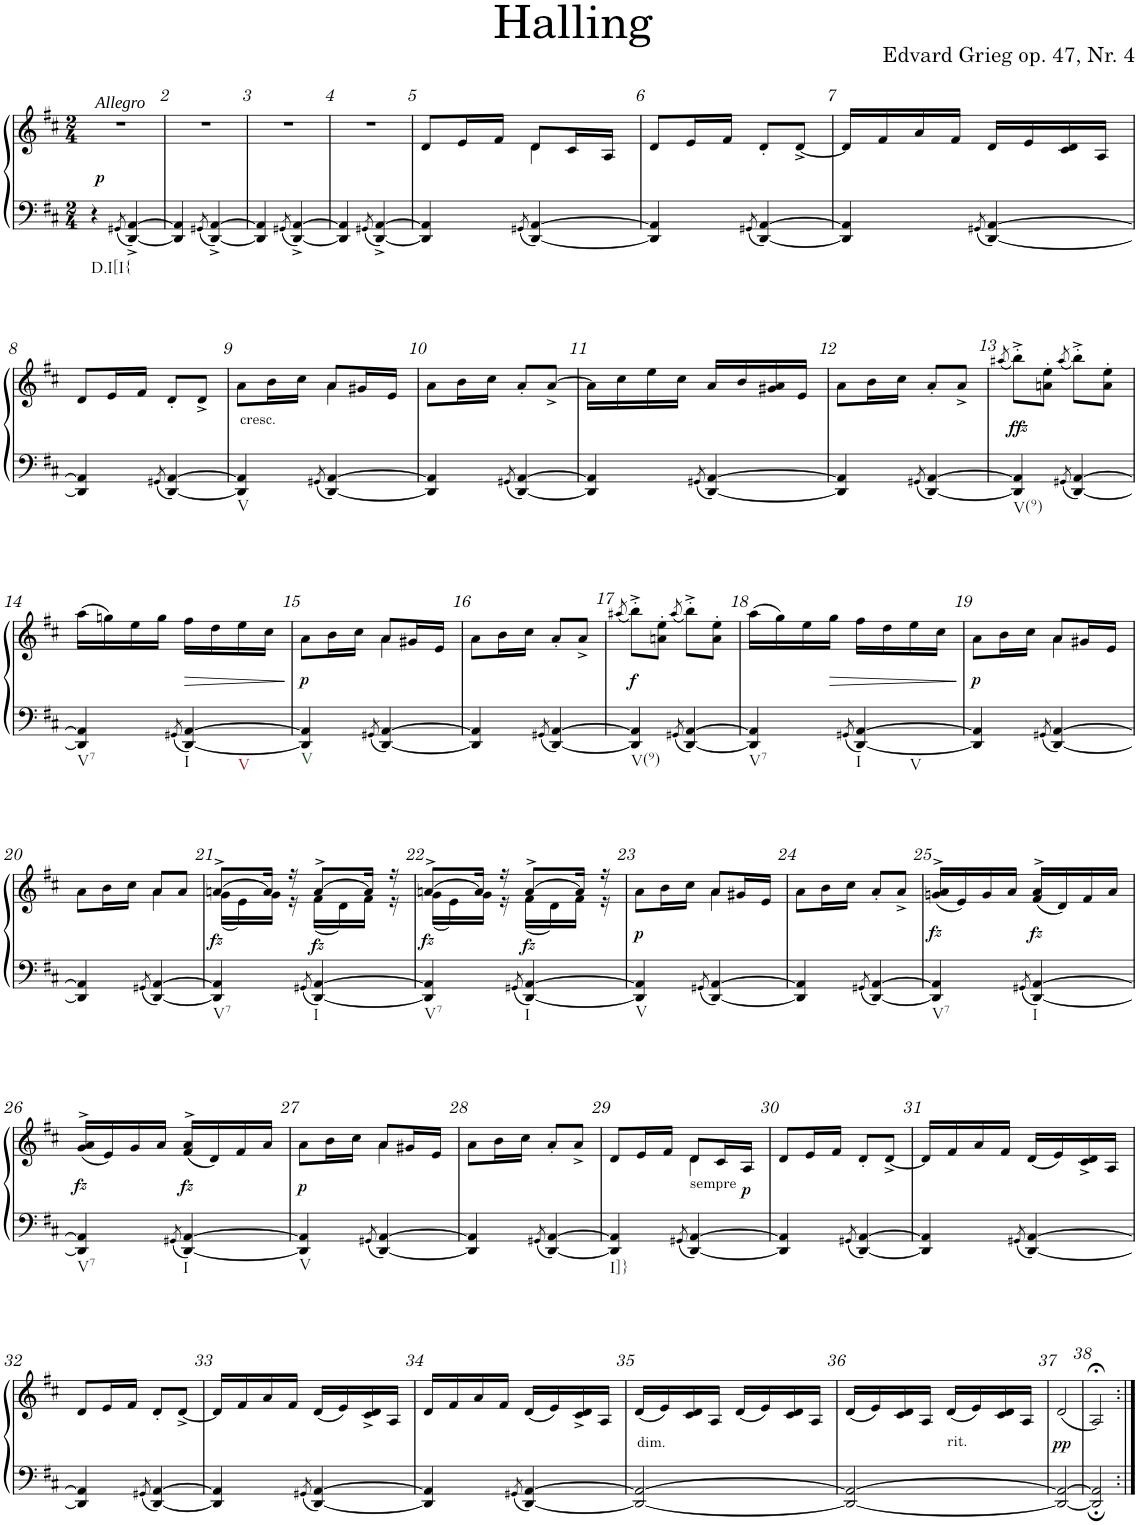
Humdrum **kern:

**kern	**kern	**dynam
*part1	*part1	*part1
*staff2	*staff1	*staff1/2
*I"Klavier linke Hand	*	*
*clefF4	*clefG2	*
*k[f#c#]	*k[f#c#]	*
*M2/4	*M2/4	*
=1	=1	=1
!	!LO:TX:a:i:t=Allegro	!
!LO:TX:b:t=D.I[I{	!	!
!	!	!LO:DY:a=2
4r	2r	p
8qGG#X/	.	.
[4DD/^ [4AA/^	.	.
=2	=2	=2
4DD/] 4AA/]	2r	.
8qGG#X/	.	.
[4DD/^ [4AA/^	.	.
=3	=3	=3
4DD/] 4AA/]	2r	.
8qGG#X/	.	.
[4DD/^ [4AA/^	.	.
=4	=4	=4
4DD/] 4AA/]	2r	.
8qGG#X/	.	.
[4DD/^ [4AA/^	.	.
=5	=5	=5
*	*^	*
4DD/] 4AA/]	8d/L	4ryy	.
.	16e/L	.	.
.	16f#/JJ	.	.
8qGG#X/	.	.	.
[4DD/ [4AA/	8d/L	4d\	.
.	16c#/L	.	.
.	16A/JJ	.	.
*	*v	*v	*
=6	=6	=6
4DD/] 4AA/]	8d/L	.
.	16e/L	.
.	16f#/JJ	.
8qGG#X/	.	.
[4DD/ [4AA/	8d'/L	.
.	[8d^/J	.
=7	=7	=7
4DD/] 4AA/]	16d/LL]	.
.	16f#/	.
.	16a/	.
.	16f#/JJ	.
8qGG#X/	.	.
[4DD/ [4AA/	16d/LL	.
.	16e/	.
.	16c#/ 16d/	.
.	16A/JJ	.
!!LO:LB:g=z
=8	=8	=8
4DD/] 4AA/]	8d/L	.
.	16e/L	.
.	16f#/JJ	.
8qGG#X/	.	.
[4DD/ [4AA/	8d'/L	.
.	8d^/J	.
=9	=9	=9
*	*^	*
!	!LO:TX:b:t=cresc.	!	!
!LO:TX:b:t=V	!	!	!
4DD/] 4AA/]	8a\L	4ryy	.
.	16b\L	.	.
.	16cc#\JJ	.	.
8qGG#X/	.	.	.
[4DD/ [4AA/	8a/L	4a\	.
.	16g#X/L	.	.
.	16e/JJ	.	.
*	*v	*v	*
=10	=10	=10
4DD/] 4AA/]	8a\L	.
.	16b\L	.
.	16cc#\JJ	.
8qGG#X/	.	.
[4DD/ [4AA/	8a'/L	.
.	[8a^/J	.
=11	=11	=11
4DD/] 4AA/]	16a\LL]	.
.	16cc#\	.
.	16ee\	.
.	16cc#\JJ	.
8qGG#X/	.	.
[4DD/ [4AA/	16a/LL	.
.	16b/	.
.	16g#X/ 16a/	.
.	16e/JJ	.
=12	=12	=12
4DD/] 4AA/]	8a\L	.
.	16b\L	.
.	16cc#\JJ	.
8qGG#X/	.	.
[4DD/ [4AA/	8a'/L	.
.	8a^/J	.
=13	=13	=13
.	(8qaa#X/	.
!LO:TX:b:t=V(9)	!	!
!	!	!LO:DY:b
4DD/] 4AA/]	8bb'^\L)	other-dynamics
.	8an\' 8ee\'J	.
8qGG#X/	(8qaa#/	.
[4DD/ [4AA/	8bb'^\L)	.
.	8a\' 8ee\'J	.
!!LO:LB:g=z
=14	=14	=14
!LO:TX:b:t=V7	!	!
4DD/] 4AA/]	(16aa\LL	.
.	16ggn\)	.
.	16ee\	.
.	16gg\JJ	.
8qGG#X/	.	.
!LO:TX:b:t=I	!	!
!LO:TX:b:t=V	!	!
!	!	!LO:HP:b
[4DD/ [4AA/	16ff#\LL	>
.	16dd\	.
.	16ee\	.
.	16cc#\JJ	.
.	.	]
=15	=15	=15
*	*^	*
!LO:TX:b:t=V	!	!	!
!	!	!	!LO:DY:b
4DD/] 4AA/]	8a\L	4ryy	p
.	16b\L	.	.
.	16cc#\JJ	.	.
8qGG#X/	.	.	.
[4DD/ [4AA/	8a/L	4a\	.
.	16g#X/L	.	.
.	16e/JJ	.	.
*	*v	*v	*
=16	=16	=16
4DD/] 4AA/]	8a\L	.
.	16b\L	.
.	16cc#\JJ	.
8qGG#X/	.	.
[4DD/ [4AA/	8a'/L	.
.	8a^/J	.
=17	=17	=17
.	(8qaa#X/	.
!LO:TX:b:t=V(9)	!	!
!	!	!LO:DY:b
4DD/] 4AA/]	8bb'^\L)	f
.	8an\' 8ee\'J	.
8qGG#X/	(8qaa#/	.
[4DD/ [4AA/	8bb'^\L)	.
.	8a\' 8ee\'J	.
=18	=18	=18
!LO:TX:b:t=V7	!	!
4DD/] 4AA/]	(16aa\LL	.
.	16gg\)	.
.	16ee\	.
!	!	!LO:HP:b
.	16gg\JJ	>
8qGG#X/	.	.
!LO:TX:b:t=I	!	!
!LO:TX:b:t=V	!	!
[4DD/ [4AA/	16ff#\LL	.
.	16dd\	.
.	16ee\	.
.	16cc#\JJ	.
.	.	]
=19	=19	=19
*	*^	*
!	!	!	!LO:DY:b
4DD/] 4AA/]	8a\L	4ryy	p
.	16b\L	.	.
.	16cc#\JJ	.	.
8qGG#X/	.	.	.
[4DD/ [4AA/	8a/L	4a\	.
.	16g#X/L	.	.
.	16e/JJ	.	.
!!LO:LB:g=z	!!
=20	=20	=20	=20
4DD/] 4AA/]	8a\L	4ryy	.
.	16b\L	.	.
.	16cc#\JJ	.	.
8qGG#X/	.	.	.
[4DD/ [4AA/	8a/L	4a\	.
.	8a/J	.	.
=21	=21	=21	=21
!LO:TX:b:t=V7	!	!	!
!	!	!	!LO:DY:b
4DD/] 4AA/]	[8an^/L	(16g\LL	fz
.	.	16e\)	.
.	16a/Jk]	16g\JJ	.
.	16r	16r	.
8qGG#X/	.	.	.
!LO:TX:b:t=I	!	!	!
!	!	!	!LO:DY:b
[4DD/ [4AA/	[8a^/L	(16f#\LL	fz
.	.	16d\)	.
.	16a/Jk]	16f#\JJ	.
.	16r	16r	.
=22	=22	=22	=22
!LO:TX:b:t=V7	!	!	!
!	!	!	!LO:DY:b
4DD/] 4AA/]	[8an^/L	(16g\LL	fz
.	.	16e\)	.
.	16a/Jk]	16g\JJ	.
.	16r	16r	.
8qGG#X/	.	.	.
!LO:TX:b:t=I	!	!	!
!	!	!	!LO:DY:b
[4DD/ [4AA/	[8a^/L	(16f#\LL	fz
.	.	16d\)	.
.	16a/Jk]	16f#\JJ	.
.	16r	16r	.
=23	=23	=23	=23
!LO:TX:b:t=V	!	!	!
!	!	!	!LO:DY:b
4DD/] 4AA/]	8a\L	4ryy	p
.	16b\L	.	.
.	16cc#\JJ	.	.
8qGG#X/	.	.	.
[4DD/ [4AA/	8a/L	4a\	.
.	16g#X/L	.	.
.	16e/JJ	.	.
*	*v	*v	*
=24	=24	=24
4DD/] 4AA/]	8a\L	.
.	16b\L	.
.	16cc#\JJ	.
8qGG#X/	.	.
[4DD/ [4AA/	8a'/L	.
.	8a^/J	.
=25	=25	=25
!LO:TX:b:t=V7	!	!
!	!	!LO:DY:b
4DD/] 4AA/]	(16gn/^> 16a/^>LL	fz
.	16e/)	.
.	16g/	.
.	16a/JJ	.
8qGG#X/	.	.
!LO:TX:b:t=I	!	!
!	!	!LO:DY:b
[4DD/ [4AA/	(16f#/^> 16a/^>LL	fz
.	16d/)	.
.	16f#/	.
.	16a/JJ	.
!!LO:LB:g=z
=26	=26	=26
!LO:TX:b:t=V7	!	!
!	!	!LO:DY:b
4DD/] 4AA/]	(16g/^> 16a/^>LL	fz
.	16e/)	.
.	16g/	.
.	16a/JJ	.
8qGG#X/	.	.
!LO:TX:b:t=I	!	!
!	!	!LO:DY:b
[4DD/ [4AA/	(16f#/^> 16a/^>LL	fz
.	16d/)	.
.	16f#/	.
.	16a/JJ	.
=27	=27	=27
*	*^	*
!LO:TX:b:t=V	!	!	!
!	!	!	!LO:DY:b
4DD/] 4AA/]	8a\L	4ryy	p
.	16b\L	.	.
.	16cc#\JJ	.	.
8qGG#X/	.	.	.
[4DD/ [4AA/	8a/L	4a\	.
.	16g#X/L	.	.
.	16e/JJ	.	.
*	*v	*v	*
=28	=28	=28
4DD/] 4AA/]	8a\L	.
.	16b\L	.
.	16cc#\JJ	.
8qGG#X/	.	.
[4DD/ [4AA/	8a'/L	.
.	8a^/J	.
=29	=29	=29
*	*^	*
!LO:TX:b:t=I]}	!	!	!
4DD/] 4AA/]	8d/L	4ryy	.
.	16e/L	.	.
.	16f#/JJ	.	.
8qGG#X/	.	.	.
!	!LO:TX:b:t=sempre	!	!
[4DD/ [4AA/	8d/L	4d\	.
.	16c#/L	.	.
!	!	!	!LO:DY:b
.	16A/JJ	.	p
*	*v	*v	*
=30	=30	=30
4DD/] 4AA/]	8d/L	.
.	16e/L	.
.	16f#/JJ	.
8qGG#X/	.	.
[4DD/ [4AA/	8d'/L	.
.	[8d^/J	.
=31	=31	=31
4DD/] 4AA/]	16d/LL]	.
.	16f#/	.
.	16a/	.
.	16f#/JJ	.
8qGG#X/	.	.
[4DD/ [4AA/	(16d/LL	.
.	16e/)	.
.	16c#/^ 16d/^	.
.	16A/JJ	.
!!LO:LB:g=z
=32	=32	=32
4DD/] 4AA/]	8d/L	.
.	16e/L	.
.	16f#/JJ	.
8qGG#X/	.	.
[4DD/ [4AA/	8d'/L	.
.	[8d^/J	.
=33	=33	=33
4DD/] 4AA/]	16d/LL]	.
.	16f#/	.
.	16a/	.
.	16f#/JJ	.
8qGG#X/	.	.
[4DD/ [4AA/	(16d/LL	.
.	16e/)	.
.	16c#/^ 16d/^	.
.	16A/JJ	.
=34	=34	=34
4DD/] 4AA/]	16d/LL	.
.	16f#/	.
.	16a/	.
.	16f#/JJ	.
8qGG#X/	.	.
[4DD/ [4AA/	(16d/LL	.
.	16e/)	.
.	16c#/^ 16d/^	.
.	16A/JJ	.
=35	=35	=35
!	!LO:TX:b:t=dim.	!
2DD/_ 2AA/_	(16d/LL	.
.	16e/)	.
.	16c#/ 16d/	.
.	16A/JJ	.
.	(16d/LL	.
.	16e/)	.
.	16c#/ 16d/	.
.	16A/JJ	.
=36	=36	=36
2DD/_ 2AA/_	(16d/LL	.
.	16e/)	.
.	16c#/ 16d/	.
.	16A/JJ	.
!	!LO:TX:b:t=rit.	!
.	(16d/LL	.
.	16e/)	.
.	16c#/ 16d/	.
.	16A/JJ	.
=37	=37	=37
!	!	!LO:DY:b
2DD/_ 2AA/_	(2d/	pp
=38	=38	=38
2DD/]; 2AA/];	2A;</)	.
=:|!	=:|!	=:|!
*-	*-	*-
